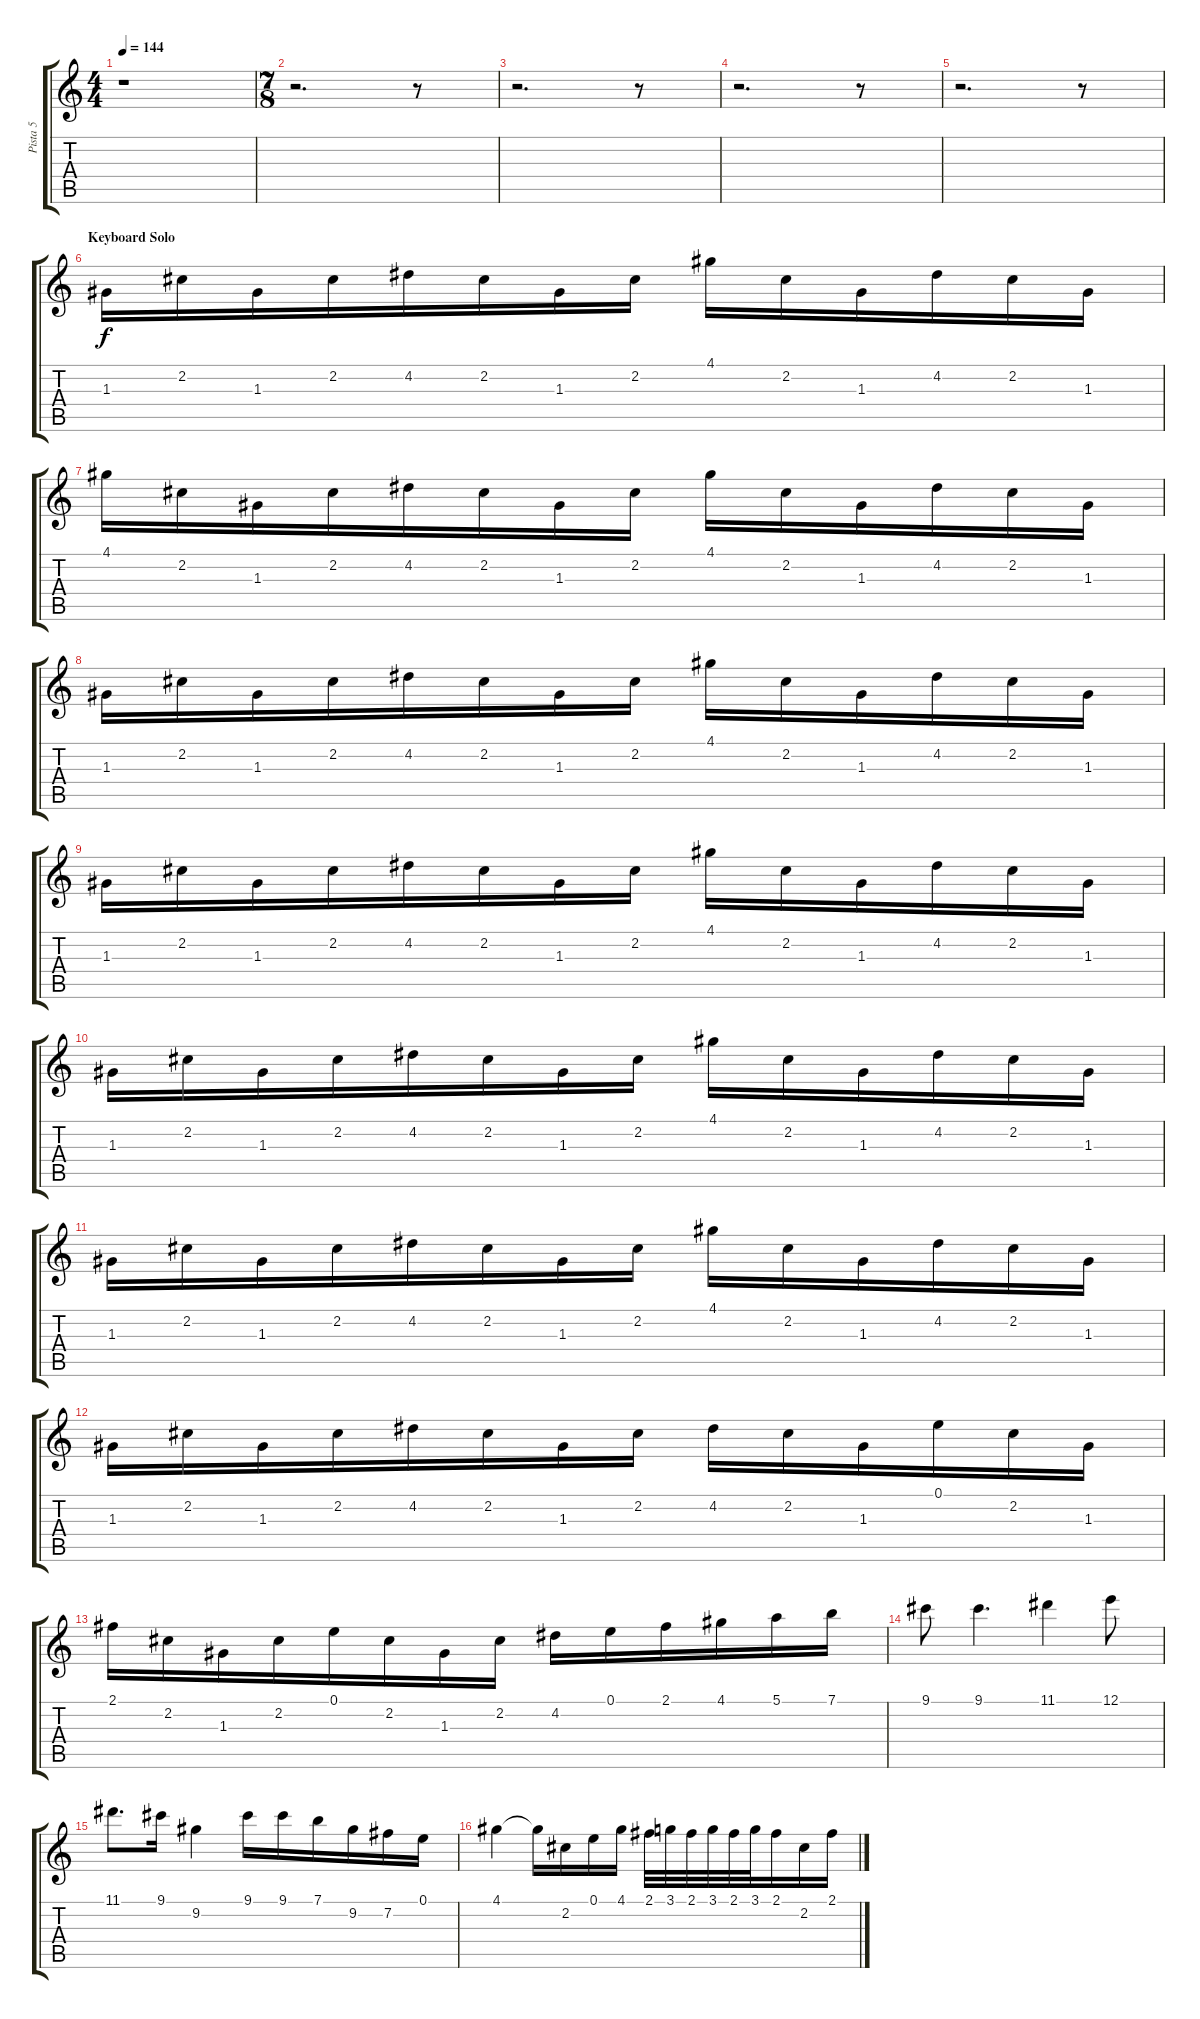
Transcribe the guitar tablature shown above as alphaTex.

\track ("Pista 5" "Pista 5") {instrument acousticguitarnylon}
\staff {score tabs}
\tuning (E4 B3 G3 D3 A2 E2) {hide}
\ts (4 4)
\tempo 144
\clef g2
\ks c
r.1{dy f} |
\ts (7 8)
r.2{d} r.8 |
r.2{d} r.8 |
r.2{d} r.8 |
r.2{d} r.8 |
\section ("" "Keyboard Solo")
1.3.16{instrument lead2sawtooth} 2.2.16 1.3.16 2.2.16 4.2.16 2.2.16 1.3.16 2.2.16 4.1.16 2.2.16 1.3.16 4.2.16 2.2.16 1.3.16 |
4.1.16 2.2.16 1.3.16 2.2.16 4.2.16 2.2.16 1.3.16 2.2.16 4.1.16 2.2.16 1.3.16 4.2.16 2.2.16 1.3.16 |
1.3.16 2.2.16 1.3.16 2.2.16 4.2.16 2.2.16 1.3.16 2.2.16 4.1.16 2.2.16 1.3.16 4.2.16 2.2.16 1.3.16 |
1.3.16 2.2.16 1.3.16 2.2.16 4.2.16 2.2.16 1.3.16 2.2.16 4.1.16 2.2.16 1.3.16 4.2.16 2.2.16 1.3.16 |
1.3.16 2.2.16 1.3.16 2.2.16 4.2.16 2.2.16 1.3.16 2.2.16 4.1.16 2.2.16 1.3.16 4.2.16 2.2.16 1.3.16 |
1.3.16 2.2.16 1.3.16 2.2.16 4.2.16 2.2.16 1.3.16 2.2.16 4.1.16 2.2.16 1.3.16 4.2.16 2.2.16 1.3.16 |
1.3.16 2.2.16 1.3.16 2.2.16 4.2.16 2.2.16 1.3.16 2.2.16 4.2.16 2.2.16 1.3.16 0.1.16 2.2.16 1.3.16 |
2.1.16 2.2.16 1.3.16 2.2.16 0.1.16 2.2.16 1.3.16 2.2.16 4.2.16 0.1.16 2.1.16 4.1.16 5.1.16 7.1.16 |
9.1.8 9.1.4{d} 11.1.4 12.1.8 |
11.1.8{d} 9.1.16 9.2.4 9.1.16 9.1.16 7.1.16 9.2.16 7.2.16 0.1.16 |
4.1.4 4.1{t}.16 2.2.16 0.1.16 4.1.16 2.1.32 3.1.32 2.1.32 3.1.32 2.1.32 3.1.32 2.1.16 2.2.16 2.1.16
